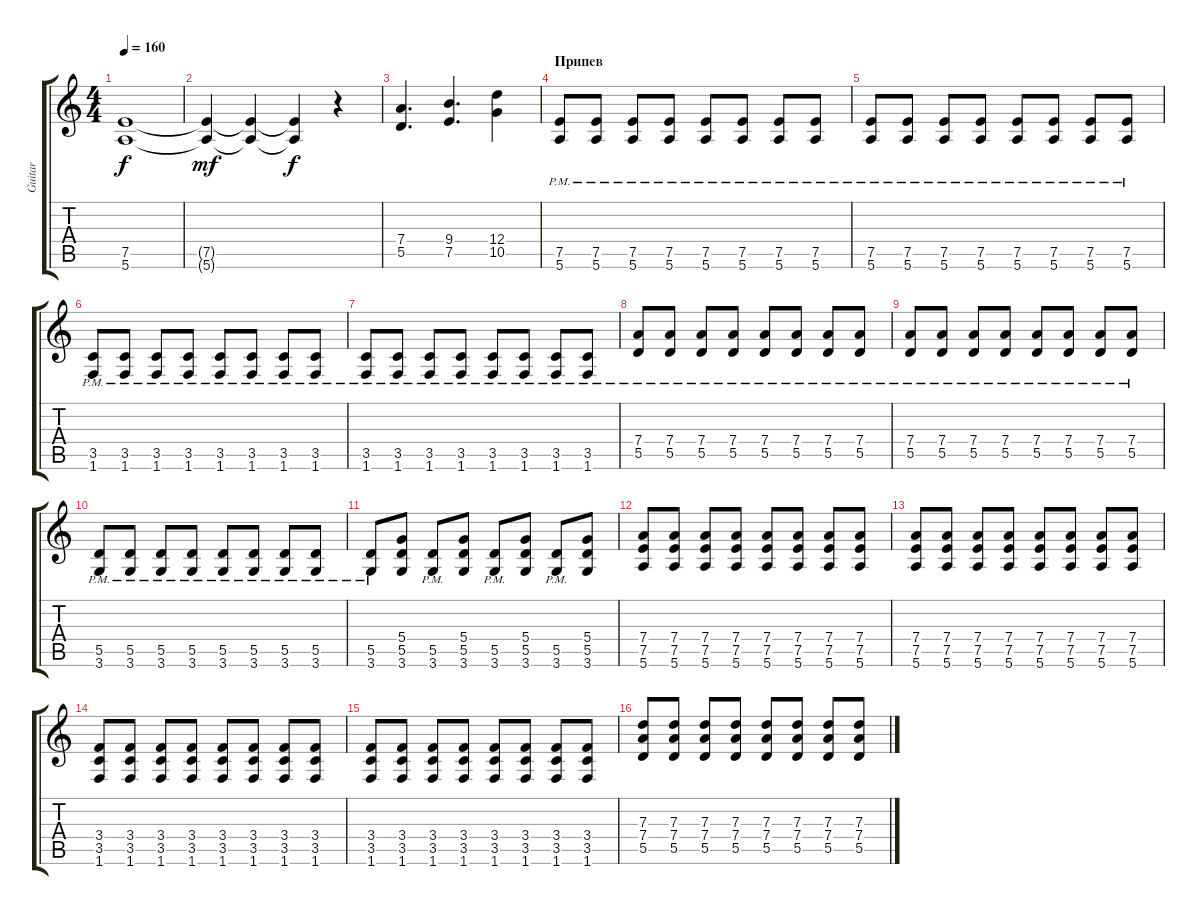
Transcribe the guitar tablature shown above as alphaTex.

\track ("Guitar" "Guitar") {instrument distortionguitar}
\staff {score tabs}
\tuning (E4 B3 G3 D3 A2 E2) {hide}
\ts (4 4)
\tempo 160
\clef g2
\ks c
(7.5 5.6).1{dy f} |
(7.5{t} 5.6{t}).4{dy mf} (7.5{t} 5.6{t}).4 (7.5{t} 5.6{t}).4{dy f} r.4 |
(7.4 5.5).4{d} (9.4 7.5).4{d} (12.4 10.5).4 |
\section ("" "Припев")
(7.5{pm} 5.6{pm}).8 (7.5{pm} 5.6{pm}).8 (7.5{pm} 5.6{pm}).8 (7.5{pm} 5.6{pm}).8 (7.5{pm} 5.6{pm}).8 (7.5{pm} 5.6{pm}).8 (7.5{pm} 5.6{pm}).8 (7.5{pm} 5.6{pm}).8 |
(7.5{pm} 5.6{pm}).8 (7.5{pm} 5.6{pm}).8 (7.5{pm} 5.6{pm}).8 (7.5{pm} 5.6{pm}).8 (7.5{pm} 5.6{pm}).8 (7.5{pm} 5.6{pm}).8 (7.5{pm} 5.6{pm}).8 (7.5{pm} 5.6{pm}).8 |
(3.5{pm} 1.6{pm}).8 (3.5{pm} 1.6{pm}).8 (3.5{pm} 1.6{pm}).8 (3.5{pm} 1.6{pm}).8 (3.5{pm} 1.6{pm}).8 (3.5{pm} 1.6{pm}).8 (3.5{pm} 1.6{pm}).8 (3.5{pm} 1.6{pm}).8 |
(3.5{pm} 1.6{pm}).8 (3.5{pm} 1.6{pm}).8 (3.5{pm} 1.6{pm}).8 (3.5{pm} 1.6{pm}).8 (3.5{pm} 1.6{pm}).8 (3.5{pm} 1.6{pm}).8 (3.5{pm} 1.6{pm}).8 (3.5{pm} 1.6{pm}).8 |
(7.4{pm} 5.5{pm}).8 (7.4{pm} 5.5{pm}).8 (7.4{pm} 5.5{pm}).8 (7.4{pm} 5.5{pm}).8 (7.4{pm} 5.5{pm}).8 (7.4{pm} 5.5{pm}).8 (7.4{pm} 5.5{pm}).8 (7.4{pm} 5.5{pm}).8 |
(7.4{pm} 5.5{pm}).8 (7.4{pm} 5.5{pm}).8 (7.4{pm} 5.5{pm}).8 (7.4{pm} 5.5{pm}).8 (7.4{pm} 5.5{pm}).8 (7.4{pm} 5.5{pm}).8 (7.4{pm} 5.5{pm}).8 (7.4{pm} 5.5{pm}).8 |
(5.5{pm} 3.6{pm}).8 (5.5{pm} 3.6{pm}).8 (5.5{pm} 3.6{pm}).8 (5.5{pm} 3.6{pm}).8 (5.5{pm} 3.6{pm}).8 (5.5{pm} 3.6{pm}).8 (5.5{pm} 3.6{pm}).8 (5.5{pm} 3.6{pm}).8 |
(5.5{pm} 3.6{pm}).8 (5.4 5.5 3.6).8 (5.5{pm} 3.6{pm}).8 (5.4 5.5 3.6).8 (5.5{pm} 3.6{pm}).8 (5.4 5.5 3.6).8 (5.5{pm} 3.6{pm}).8 (5.4 5.5 3.6).8 |
(7.4 7.5 5.6).8 (7.4 7.5 5.6).8 (7.4 7.5 5.6).8 (7.4 7.5 5.6).8 (7.4 7.5 5.6).8 (7.4 7.5 5.6).8 (7.4 7.5 5.6).8 (7.4 7.5 5.6).8 |
(7.4 7.5 5.6).8 (7.4 7.5 5.6).8 (7.4 7.5 5.6).8 (7.4 7.5 5.6).8 (7.4 7.5 5.6).8 (7.4 7.5 5.6).8 (7.4 7.5 5.6).8 (7.4 7.5 5.6).8 |
(3.4 3.5 1.6).8 (3.4 3.5 1.6).8 (3.4 3.5 1.6).8 (3.4 3.5 1.6).8 (3.4 3.5 1.6).8 (3.4 3.5 1.6).8 (3.4 3.5 1.6).8 (3.4 3.5 1.6).8 |
(3.4 3.5 1.6).8 (3.4 3.5 1.6).8 (3.4 3.5 1.6).8 (3.4 3.5 1.6).8 (3.4 3.5 1.6).8 (3.4 3.5 1.6).8 (3.4 3.5 1.6).8 (3.4 3.5 1.6).8 |
(7.3 7.4 5.5).8 (7.3 7.4 5.5).8 (7.3 7.4 5.5).8 (7.3 7.4 5.5).8 (7.3 7.4 5.5).8 (7.3 7.4 5.5).8 (7.3 7.4 5.5).8 (7.3 7.4 5.5).8
